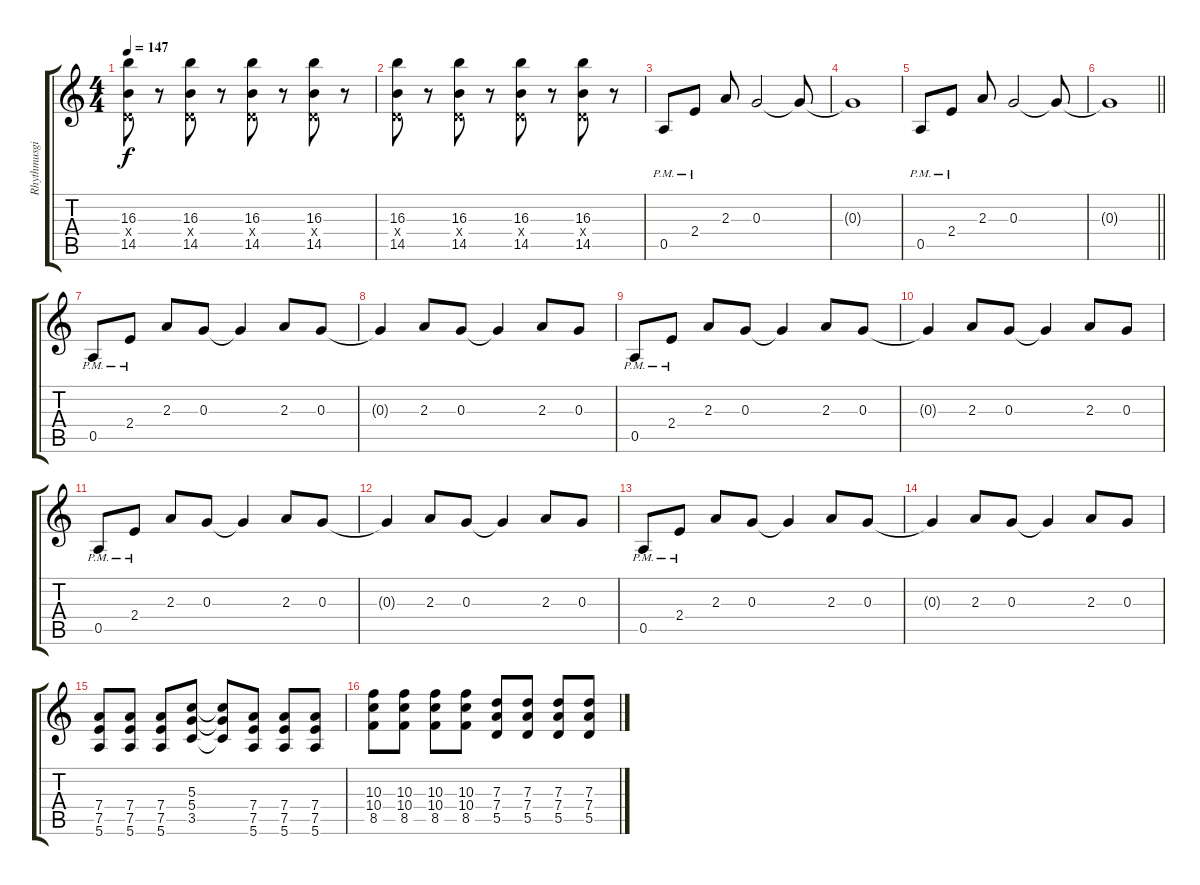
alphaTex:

\track ("Rhythmusgitarre Overdub" "Rhythmusgi") {instrument distortionguitar}
\staff {score tabs}
\tuning (E4 B3 G3 D3 A2 E2) {hide}
\ts (4 4)
\tempo 147
\clef g2
\ks c
(16.3 0.4{x} 14.5).8{dy f} r.8 (16.3 0.4{x} 14.5).8 r.8 (16.3 0.4{x} 14.5).8 r.8 (16.3 0.4{x} 14.5).8 r.8 |
(16.3 0.4{x} 14.5).8 r.8 (16.3 0.4{x} 14.5).8 r.8 (16.3 0.4{x} 14.5).8 r.8 (16.3 0.4{x} 14.5).8 r.8 |
0.5{pm}.8 2.4{pm}.8 2.3.8 0.3.2 0.3{t}.8 |
0.3{t}.1 |
0.5{pm}.8 2.4{pm}.8 2.3.8 0.3.2 0.3{t}.8 |
\barLineRight lightlight
0.3{t}.1 |
0.5{pm}.8 2.4{pm}.8 2.3.8 0.3.8 0.3{t}.4 2.3.8 0.3.8 |
0.3{t}.4 2.3.8 0.3.8 0.3{t}.4 2.3.8 0.3.8 |
0.5{pm}.8 2.4{pm}.8 2.3.8 0.3.8 0.3{t}.4 2.3.8 0.3.8 |
0.3{t}.4 2.3.8 0.3.8 0.3{t}.4 2.3.8 0.3.8 |
0.5{pm}.8 2.4{pm}.8 2.3.8 0.3.8 0.3{t}.4 2.3.8 0.3.8 |
0.3{t}.4 2.3.8 0.3.8 0.3{t}.4 2.3.8 0.3.8 |
0.5{pm}.8 2.4{pm}.8 2.3.8 0.3.8 0.3{t}.4 2.3.8 0.3.8 |
0.3{t}.4 2.3.8 0.3.8 0.3{t}.4 2.3.8 0.3.8 |
(7.4 7.5 5.6).8 (7.4 7.5 5.6).8 (7.4 7.5 5.6).8 (5.3 5.4 3.5).8 (5.3{t} 5.4{t} 3.5{t}).8 (7.4 7.5 5.6).8 (7.4 7.5 5.6).8 (7.4 7.5 5.6).8 |
(10.3 10.4 8.5).8 (10.3 10.4 8.5).8 (10.3 10.4 8.5).8 (10.3 10.4 8.5).8 (7.3 7.4 5.5).8 (7.3 7.4 5.5).8 (7.3 7.4 5.5).8 (7.3 7.4 5.5).8
